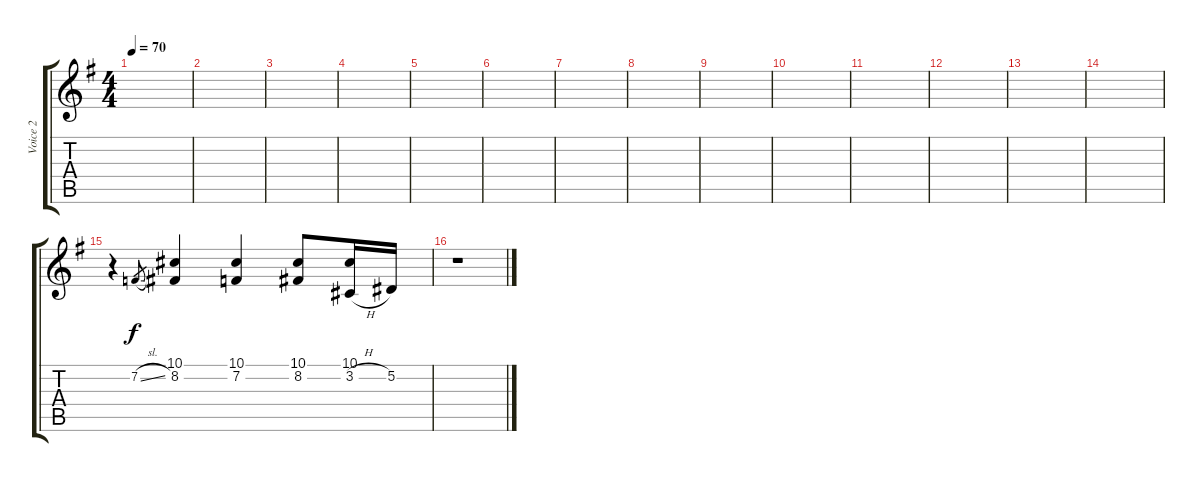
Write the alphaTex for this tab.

\track ("Voice 2" "Voice 2") {instrument violin}
\staff {score tabs}
\tuning (Eb4 Bb3 Gb3 Db3 Ab2 Eb2) {hide}
\ts (4 4)
\tempo 70
\clef g2
\ks g
|
|
|
|
|
|
|
|
|
|
|
|
|
|
r.4 7.2{sl}.8{gr} (10.1 8.2).4 (10.1 7.2).4 (10.1 8.2).8 (10.1 3.2{h}).16 5.2.16 |
r.1
